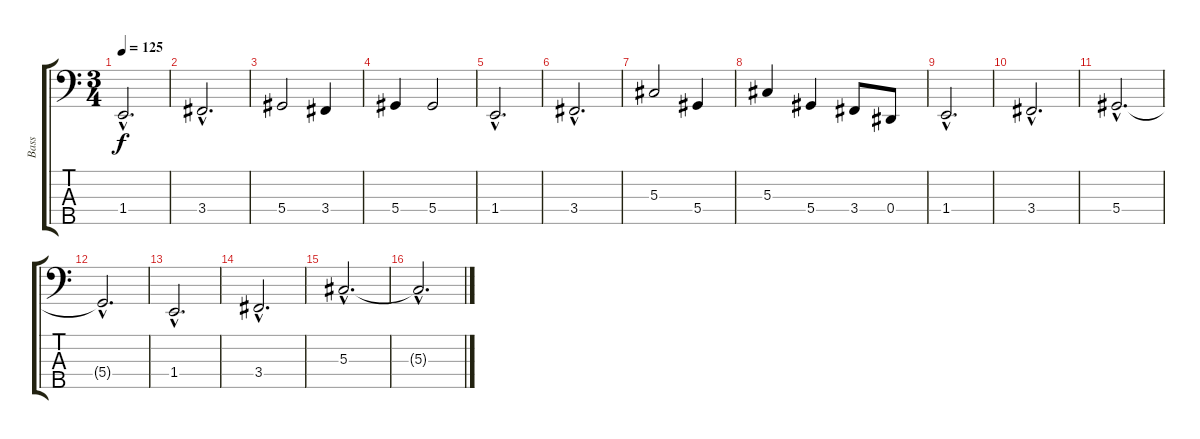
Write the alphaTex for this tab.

\track ("Bass" "Bass") {instrument electricbasspick}
\staff {score tabs}
\tuning (Gb2 Db2 Ab1 Eb1 Bb0) {hide}
\ts (3 4)
\tempo 125
\clef f4
\ks c
1.4{hac}.2{d dy f} |
3.4{hac}.2{d} |
5.4.2 3.4.4 |
5.4.4 5.4.2 |
1.4{hac}.2{d} |
3.4{hac}.2{d} |
5.3.2 5.4.4 |
5.3.4 5.4.4 3.4.8 0.4.8 |
1.4{hac}.2{d} |
3.4{hac}.2{d} |
5.4{hac}.2{d} |
5.4{hac t}.2{d} |
1.4{hac}.2{d} |
3.4{hac}.2{d} |
5.3{hac}.2{d} |
5.3{hac t}.2{d}
